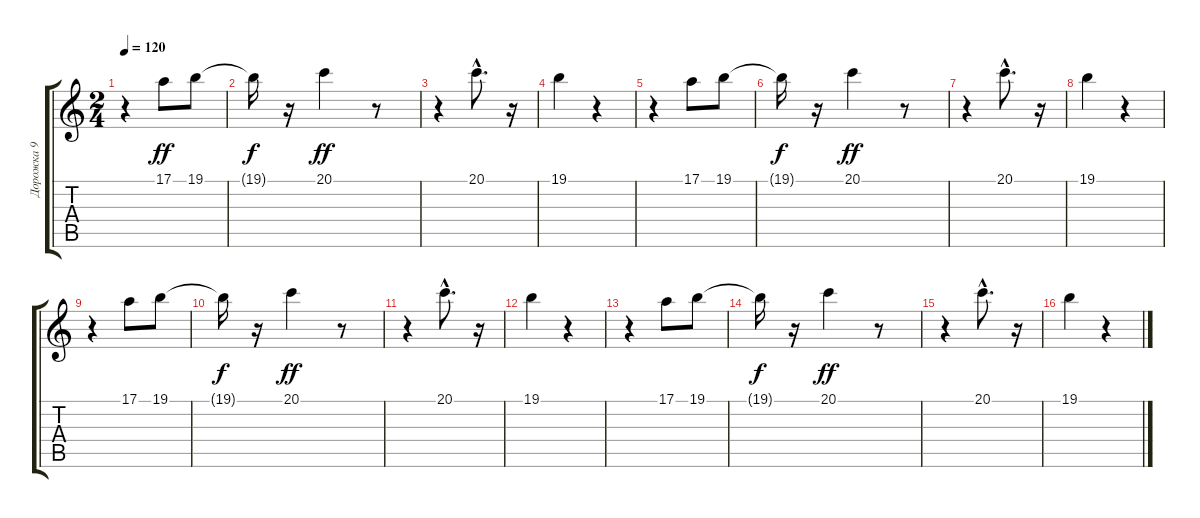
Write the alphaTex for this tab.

\track ("Дорожка 9" "Дорожка 9") {instrument drawbarorgan}
\staff {score tabs}
\tuning (E4 B3 G3 D3 A2 D2) {hide}
\ts (2 4)
\tempo 120
\clef g2
\ks c
r.4{dy ff} 17.1.8 19.1.8 |
19.1{t}.16{dy f} r.16 20.1.4{dy ff} r.8 |
r.4 20.1{hac}.8{d} r.16 |
19.1.4 r.4 |
r.4 17.1.8 19.1.8 |
19.1{t}.16{dy f} r.16 20.1.4{dy ff} r.8 |
r.4 20.1{hac}.8{d} r.16 |
19.1.4 r.4 |
r.4 17.1.8 19.1.8 |
19.1{t}.16{dy f} r.16 20.1.4{dy ff} r.8 |
r.4 20.1{hac}.8{d} r.16 |
19.1.4 r.4 |
r.4 17.1.8 19.1.8 |
19.1{t}.16{dy f} r.16 20.1.4{dy ff} r.8 |
r.4 20.1{hac}.8{d} r.16 |
19.1.4 r.4
